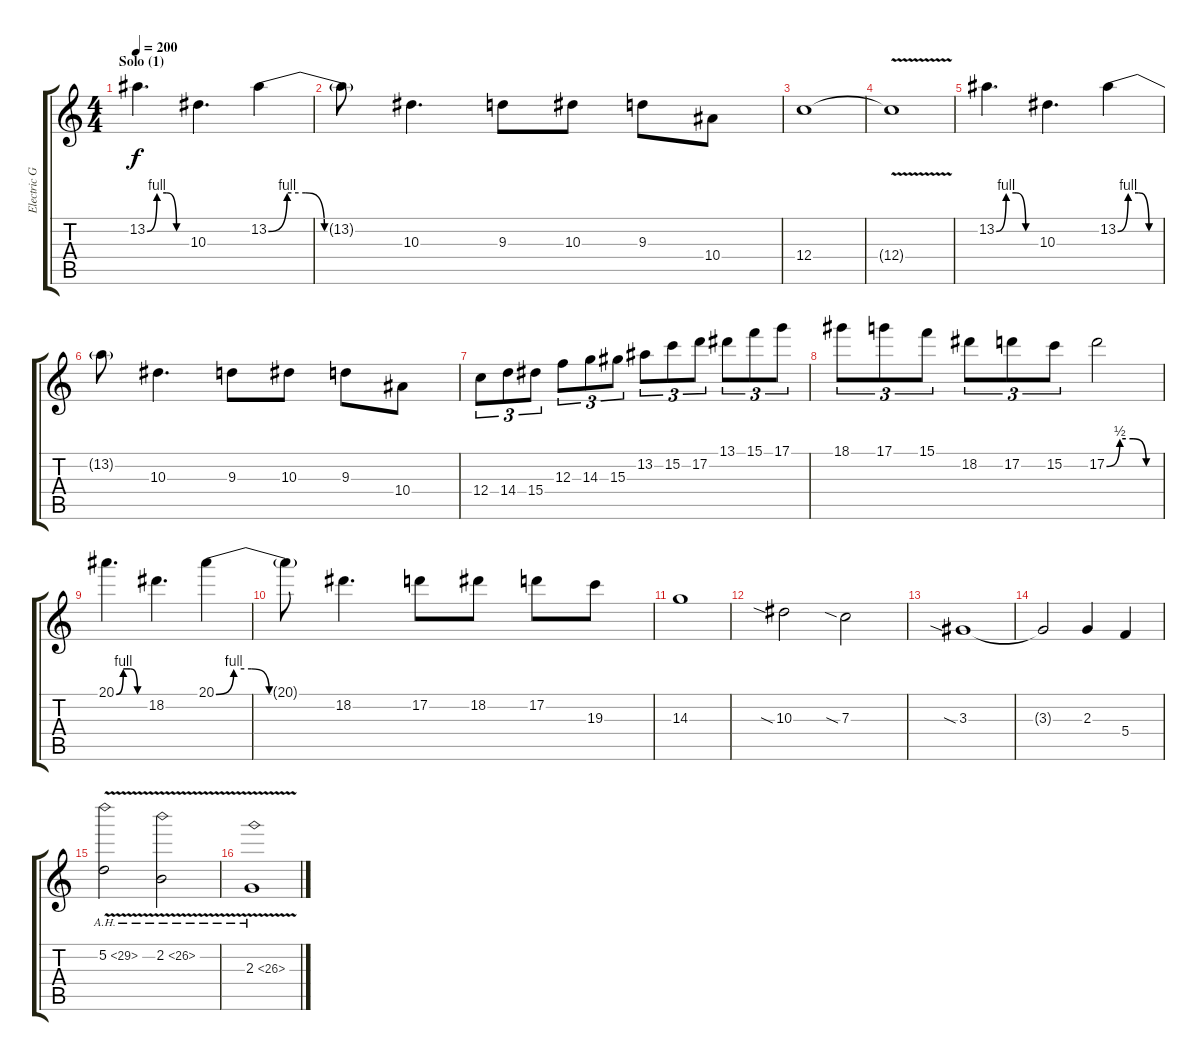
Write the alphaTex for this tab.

\track ("Electric Guitar 3" "Electric G") {instrument distortionguitar}
\staff {score tabs}
\tuning (D4 A3 F3 C3 G2 C2) {hide}
\ts (4 4)
\section ("" "Solo (1)")
\tempo 200
\clef g2
\ks c
13.2{be (custom 0 0 15 4 30 4 45 0 60 0)}.4{d dy f} 10.3.4{d} 13.2{be (custom 0 0 15 4 30 4 45 0 60 0)}.4 |
13.2{be (hold 0 0 60 0) t}.8 10.3.4{d} 9.3.8 10.3.8 9.3.8 10.4.8 |
12.4.1 |
12.4{v t}.1 |
13.2{be (custom 0 0 15 4 30 4 45 0 60 0)}.4{d} 10.3.4{d} 13.2{be (custom 0 0 15 4 30 4 45 0 60 0)}.4 |
13.2{be (hold 0 0 60 0) t}.8 10.3.4{d} 9.3.8 10.3.8 9.3.8 10.4.8 |
12.4.8{tu (3 2)} 14.4.8{tu (3 2)} 15.4.8{tu (3 2)} 12.3.8{tu (3 2)} 14.3.8{tu (3 2)} 15.3.8{tu (3 2)} 13.2.8{tu (3 2)} 15.2.8{tu (3 2)} 17.2.8{tu (3 2)} 13.1.8{tu (3 2)} 15.1.8{tu (3 2)} 17.1.8{tu (3 2)} |
18.1.8{tu (3 2)} 17.1.8{tu (3 2)} 15.1.8{tu (3 2)} 18.2.8{tu (3 2)} 17.2.8{tu (3 2)} 15.2.8{tu (3 2)} 17.2{be (custom 0 0 15 2 30 2 45 0 60 0)}.2 |
20.1{be (custom 0 0 15 4 30 4 45 0 60 0)}.4{d} 18.2.4{d} 20.1{be (custom 0 0 15 4 30 4 45 0 60 0)}.4 |
20.1{be (hold 0 0 60 0) t}.8 18.2.4{d} 17.2.8 18.2.8 17.2.8 19.3.8 |
14.3.1 |
10.3{sia}.2 7.3{sia}.2 |
3.3{sia}.1 |
3.3{t}.2 2.3.4 5.4.4 |
5.2{ah 24 v}.2 2.2{ah 24 v}.2 |
2.3{ah 24 v}.1
